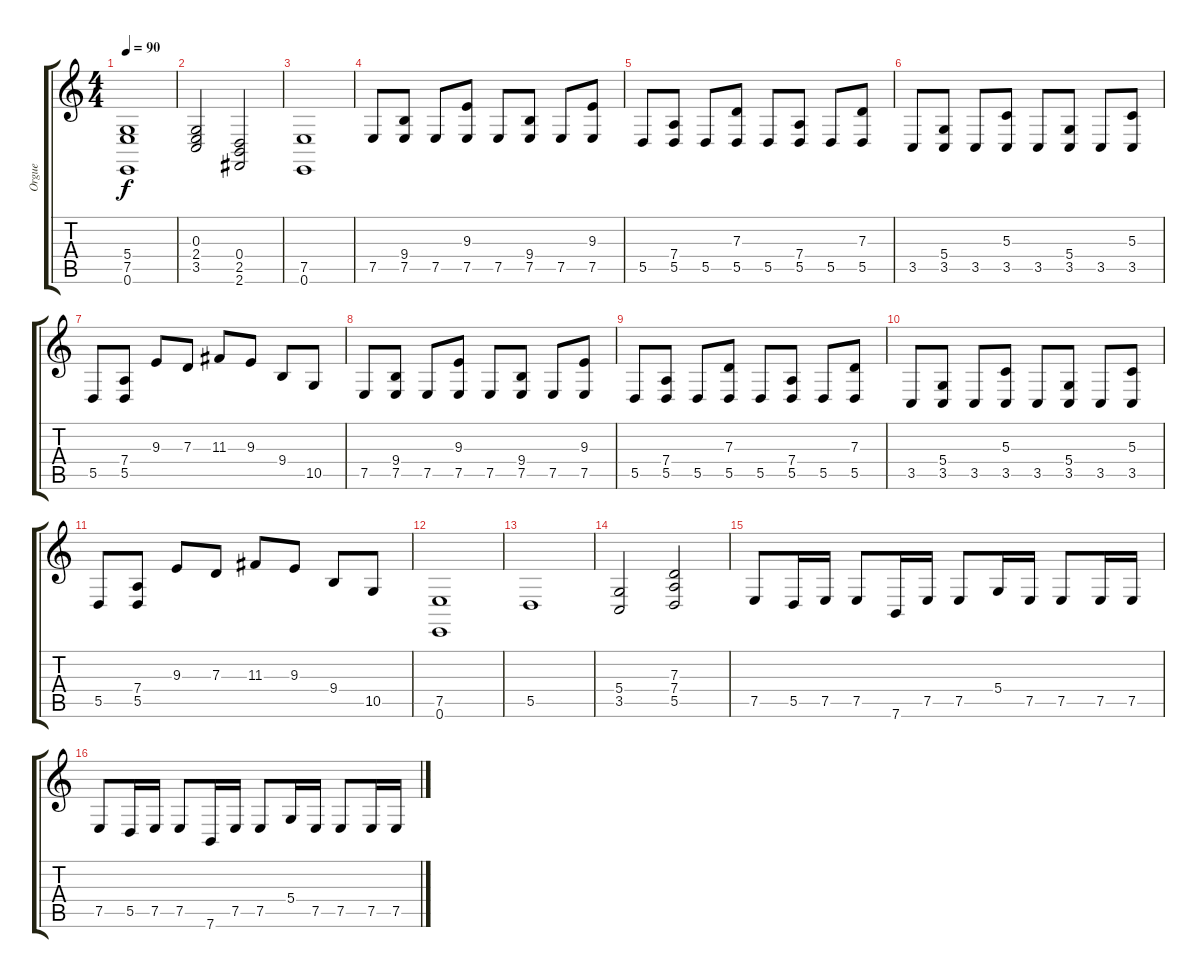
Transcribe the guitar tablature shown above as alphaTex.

\track ("Orgue " "Orgue ") {instrument drawbarorgan}
\staff {score tabs}
\tuning (E4 B3 G3 D3 A2 E2) {hide}
\ts (4 4)
\tempo 90
\clef g2
\ks c
(5.4 7.5 0.6).1{dy f} |
(0.3 2.4 3.5).2 (0.4 2.5 2.6).2 |
(7.5 0.6).1 |
7.5.8 (9.4 7.5).8 7.5.8 (9.3 7.5).8 7.5.8 (9.4 7.5).8 7.5.8 (9.3 7.5).8 |
5.5.8 (7.4 5.5).8 5.5.8 (7.3 5.5).8 5.5.8 (7.4 5.5).8 5.5.8 (7.3 5.5).8 |
3.5.8 (5.4 3.5).8 3.5.8 (5.3 3.5).8 3.5.8 (5.4 3.5).8 3.5.8 (5.3 3.5).8 |
5.5.8 (7.4 5.5).8 9.3.8 7.3.8 11.3.8 9.3.8 9.4.8 10.5.8 |
7.5.8 (9.4 7.5).8 7.5.8 (9.3 7.5).8 7.5.8 (9.4 7.5).8 7.5.8 (9.3 7.5).8 |
5.5.8 (7.4 5.5).8 5.5.8 (7.3 5.5).8 5.5.8 (7.4 5.5).8 5.5.8 (7.3 5.5).8 |
3.5.8 (5.4 3.5).8 3.5.8 (5.3 3.5).8 3.5.8 (5.4 3.5).8 3.5.8 (5.3 3.5).8 |
5.5.8 (7.4 5.5).8 9.3.8 7.3.8 11.3.8 9.3.8 9.4.8 10.5.8 |
(7.5 0.6).1 |
5.5.1 |
(5.4 3.5).2 (7.3 7.4 5.5).2 |
7.5.8 5.5.16 7.5.16 7.5.8 7.6.16 7.5.16 7.5.8 5.4.16 7.5.16 7.5.8 7.5.16 7.5.16 |
7.5.8 5.5.16 7.5.16 7.5.8 7.6.16 7.5.16 7.5.8 5.4.16 7.5.16 7.5.8 7.5.16 7.5.16
